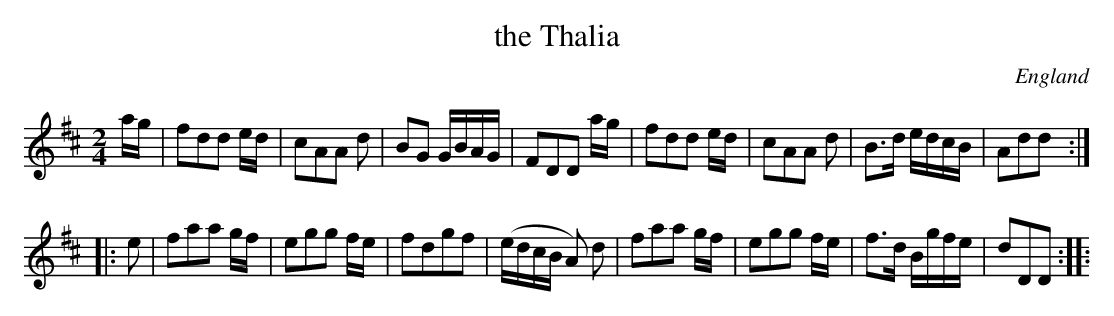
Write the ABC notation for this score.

X:1
T:the Thalia
L:1/8
M:2/4
O:England
K:D major
a/g/ | \
fdd e/d/ | cAA d | BG G/B/A/G/ | FDD a/g/ | \
fdd e/d/ | cAA d | B>d e/d/c/B/ | Add ::
e | \
faa g/f/ | egg f/e/ | fdgf         | (e/d/c/B/ A) d | \
faa g/f/ | egg f/e/ | f>d B/g/f/e/ | dDD ::
